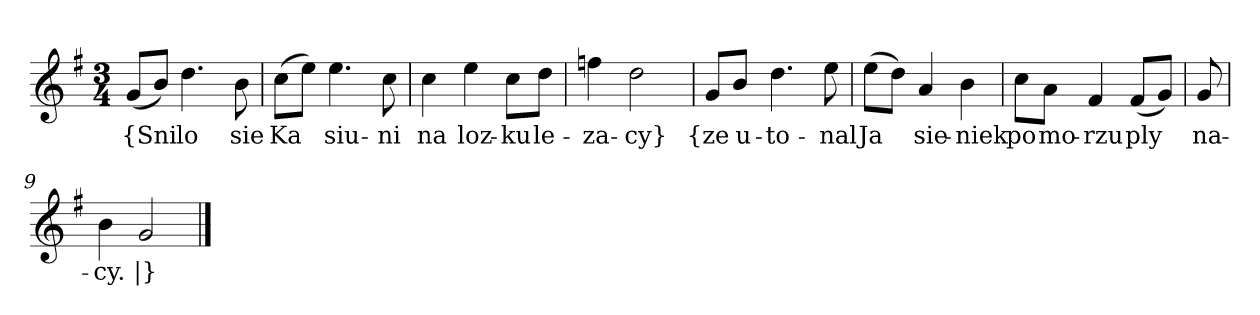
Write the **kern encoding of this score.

**kern	**text
*part1	*part1
*staff1	*staff1
*clefG2	*
*k[f#]	*
*G:	*
*M3/4	*
=	=
(8g/L	{Sni
8b/J)	--
4.dd	-lo
8b	sie
=2	=2
(8cc\L	Ka
8ee\J)	--
4.ee	-siu-
8cc	-ni
=3	=3
4cc	na
4ee	loz-
8cc\L	-ku
8dd\J	le-
=4	=4
4ffn	-za-
2dd	-cy}
=5y	=5y
8g/L	{ze
8b/J	u-
4.dd	-to-
8ee	-nal
=6	=6
(8ee\L	Ja
8dd\J)	--
4a	-sie-
4b	-niek
=7	=7
8cc\L	po
8a\J	mo-
4f#	-rzu
(8f#/L	ply
8g/J)	--
=8y	=8y
8g	-na-
=9	=9
4b	-cy.
2g	|}
==	==
*-	*-
